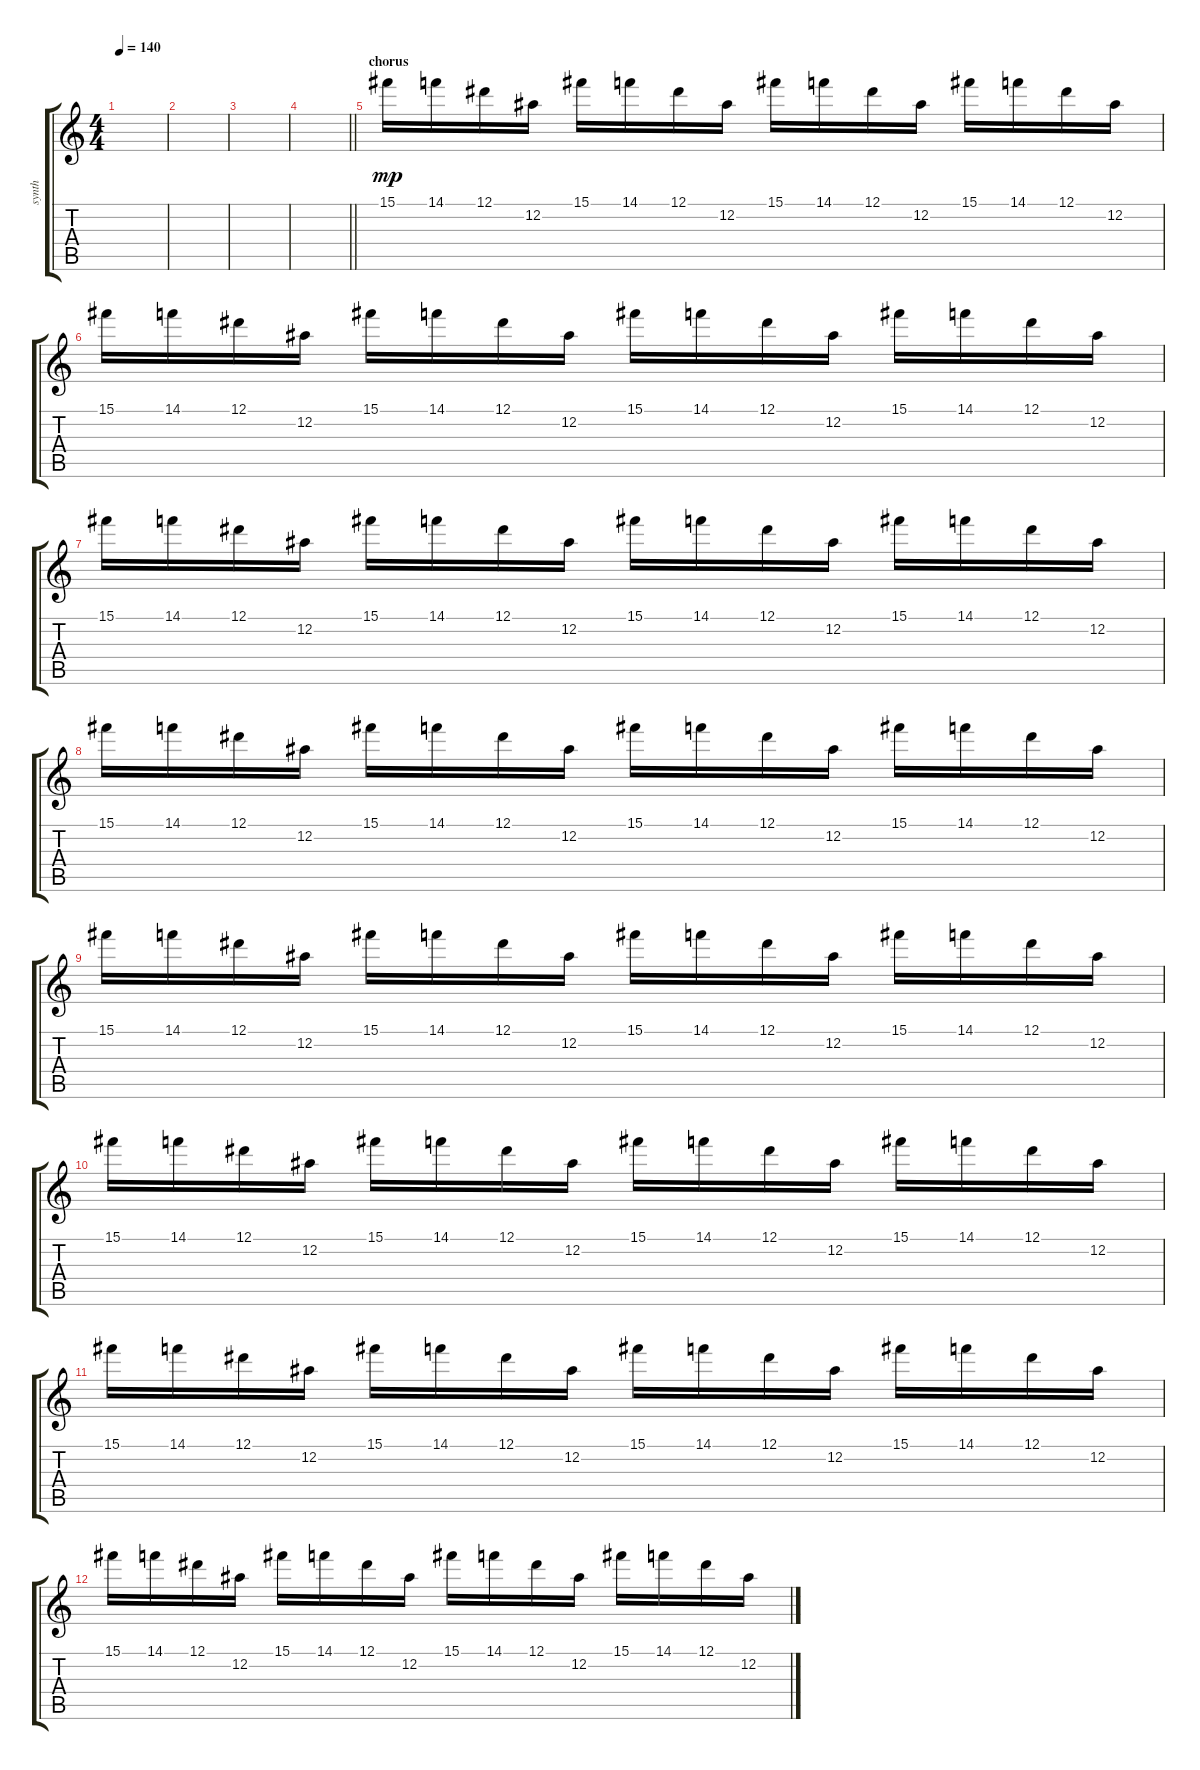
\track ("synth" "synth") {instrument synthbass1}
\staff {score tabs}
\tuning (Eb4 Bb3 Gb3 Db3 Ab2 Eb2) {hide}
\ts (4 4)
\tempo 140
\clef g2
\ks c
|
|
|
\barLineRight lightlight
|
\section ("" "chorus")
15.1.16{dy mp} 14.1.16 12.1.16 12.2.16 15.1.16 14.1.16 12.1.16 12.2.16 15.1.16 14.1.16 12.1.16 12.2.16 15.1.16 14.1.16 12.1.16 12.2.16 |
15.1.16 14.1.16 12.1.16 12.2.16 15.1.16 14.1.16 12.1.16 12.2.16 15.1.16 14.1.16 12.1.16 12.2.16 15.1.16 14.1.16 12.1.16 12.2.16 |
15.1.16 14.1.16 12.1.16 12.2.16 15.1.16 14.1.16 12.1.16 12.2.16 15.1.16 14.1.16 12.1.16 12.2.16 15.1.16 14.1.16 12.1.16 12.2.16 |
15.1.16 14.1.16 12.1.16 12.2.16 15.1.16 14.1.16 12.1.16 12.2.16 15.1.16 14.1.16 12.1.16 12.2.16 15.1.16 14.1.16 12.1.16 12.2.16 |
15.1.16 14.1.16 12.1.16 12.2.16 15.1.16 14.1.16 12.1.16 12.2.16 15.1.16 14.1.16 12.1.16 12.2.16 15.1.16 14.1.16 12.1.16 12.2.16 |
15.1.16 14.1.16 12.1.16 12.2.16 15.1.16 14.1.16 12.1.16 12.2.16 15.1.16 14.1.16 12.1.16 12.2.16 15.1.16 14.1.16 12.1.16 12.2.16 |
15.1.16 14.1.16 12.1.16 12.2.16 15.1.16 14.1.16 12.1.16 12.2.16 15.1.16 14.1.16 12.1.16 12.2.16 15.1.16 14.1.16 12.1.16 12.2.16 |
15.1.16 14.1.16 12.1.16 12.2.16 15.1.16 14.1.16 12.1.16 12.2.16 15.1.16 14.1.16 12.1.16 12.2.16 15.1.16 14.1.16 12.1.16 12.2.16
